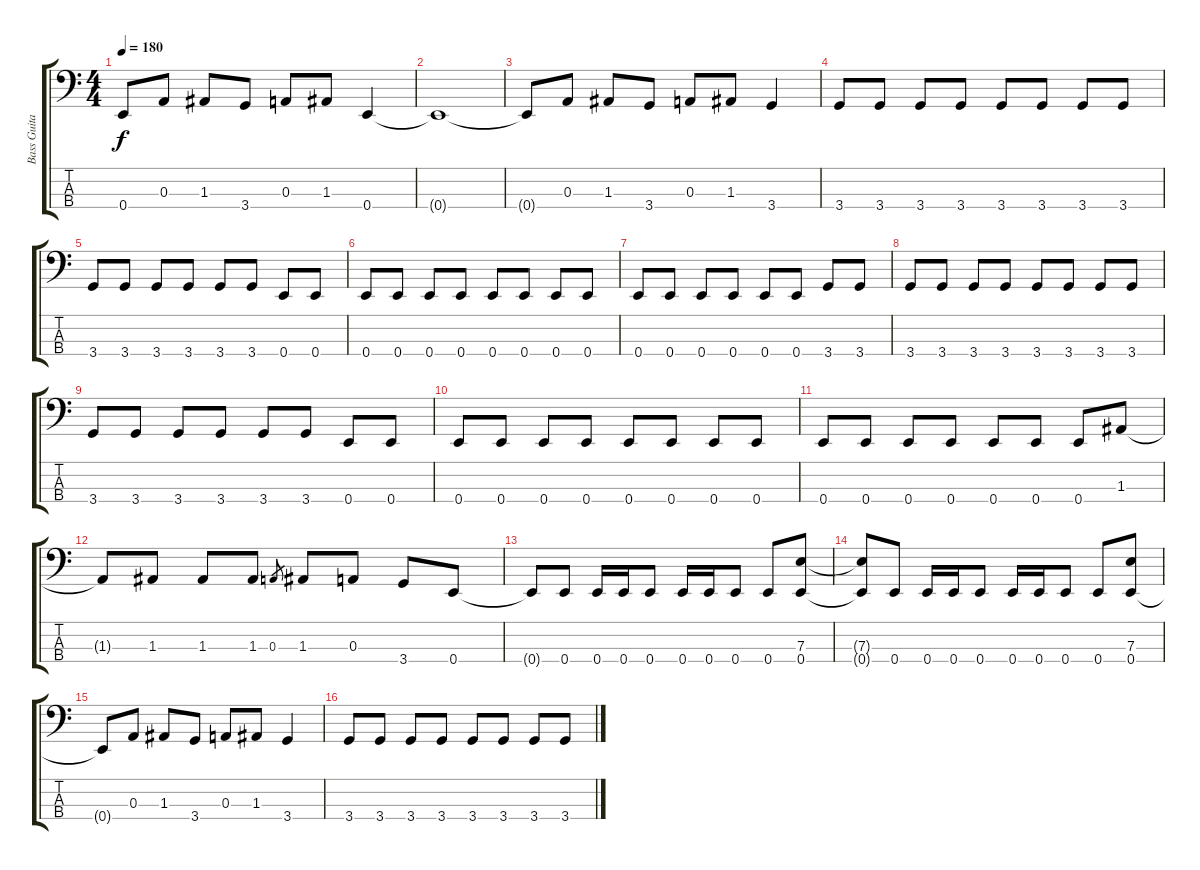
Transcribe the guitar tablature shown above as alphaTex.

\track ("Bass Guitar - Jason" "Bass Guita") {instrument electricbasspick}
\staff {score tabs}
\tuning (G2 D2 A1 E1) {hide}
\ts (4 4)
\tempo 180
\clef f4
\ks c
0.4{t}.8{dy f} 0.3.8 1.3.8 3.4.8 0.3.8 1.3.8 0.4.4 |
0.4{t}.1 |
0.4{t}.8 0.3.8 1.3.8 3.4.8 0.3.8 1.3.8 3.4.4 |
3.4.8 3.4.8 3.4.8 3.4.8 3.4.8 3.4.8 3.4.8 3.4.8 |
3.4.8 3.4.8 3.4.8 3.4.8 3.4.8 3.4.8 0.4.8 0.4.8 |
0.4.8 0.4.8 0.4.8 0.4.8 0.4.8 0.4.8 0.4.8 0.4.8 |
0.4.8 0.4.8 0.4.8 0.4.8 0.4.8 0.4.8 3.4.8 3.4.8 |
3.4.8 3.4.8 3.4.8 3.4.8 3.4.8 3.4.8 3.4.8 3.4.8 |
3.4.8 3.4.8 3.4.8 3.4.8 3.4.8 3.4.8 0.4.8 0.4.8 |
0.4.8 0.4.8 0.4.8 0.4.8 0.4.8 0.4.8 0.4.8 0.4.8 |
0.4.8 0.4.8 0.4.8 0.4.8 0.4.8 0.4.8 0.4.8 1.3.8 |
1.3{t}.8 1.3.8 1.3.8 1.3.8 0.3.8{gr} 1.3.8 0.3.8 3.4.8 0.4.8 |
0.4{t}.8 0.4.8 0.4.16 0.4.16 0.4.8 0.4.16 0.4.16 0.4.8 0.4.8 (7.3 0.4).8 |
(7.3{t} 0.4{t}).8 0.4.8 0.4.16 0.4.16 0.4.8 0.4.16 0.4.16 0.4.8 0.4.8 (7.3 0.4).8 |
0.4{t}.8 0.3.8 1.3.8 3.4.8 0.3.8 1.3.8 3.4.4 |
3.4.8 3.4.8 3.4.8 3.4.8 3.4.8 3.4.8 3.4.8 3.4.8
